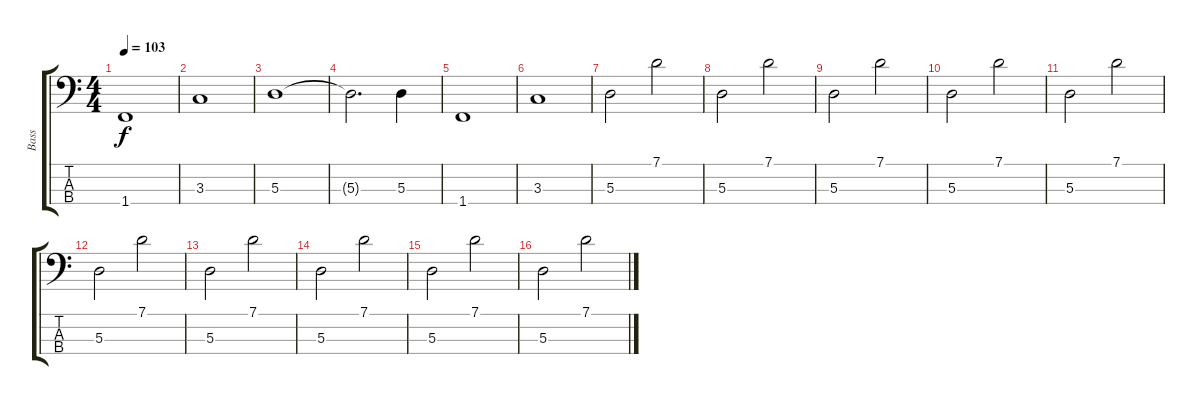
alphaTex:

\track ("Bass" "Bass") {instrument electricbassfinger}
\staff {score tabs}
\tuning (G2 D2 A1 E1) {hide}
\ts (4 4)
\tempo 103
\clef f4
\ks c
1.4.1{dy f} |
3.3.1 |
5.3.1 |
5.3{t}.2{d} 5.3.4 |
1.4.1 |
3.3.1 |
5.3.2 7.1.2 |
5.3.2 7.1.2 |
5.3.2 7.1.2 |
5.3.2 7.1.2 |
5.3.2 7.1.2 |
5.3.2 7.1.2 |
5.3.2 7.1.2 |
5.3.2 7.1.2 |
5.3.2 7.1.2 |
5.3.2 7.1.2
